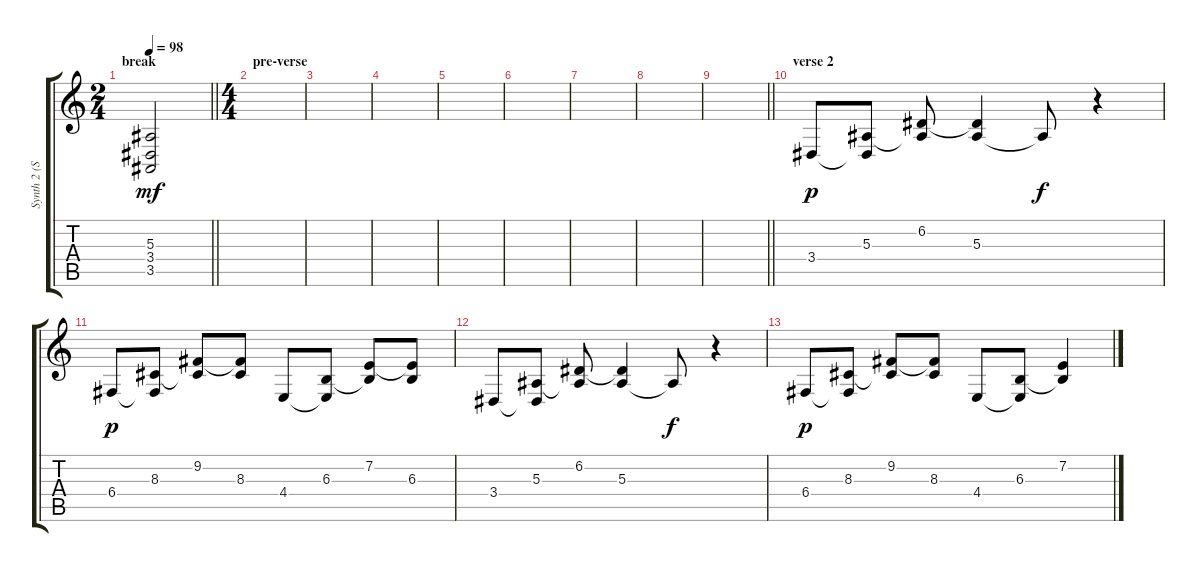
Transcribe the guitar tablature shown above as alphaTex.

\track ("Synth 2 (Semple)" "Synth 2 (S") {instrument lead1square}
\staff {score tabs}
\tuning (D4 A3 F3 C3 G2 C2) {hide}
\ts (2 4)
\section ("" "break")
\tempo 98
\clef g2
\barLineRight lightlight
\ks c
(5.3 3.4 3.5).2{dy mf instrument reversecymbal} |
\ts (4 4)
\section ("" "pre-verse")
|
|
|
|
|
|
|
\barLineRight lightlight
|
\section ("" "verse 2")
3.4.8{dy p instrument musicbox} (5.3 3.4{t}).8 (6.2 5.3{t}).8 (6.2{t} 5.3).4 5.3{t}.8{dy f} r.4 |
6.4.8{dy p} (8.3 6.4{t}).8 (9.2 8.3{t}).8 (9.2{t} 8.3).8 4.4.8 (6.3 4.4{t}).8 (7.2 6.3{t}).8 (7.2{t} 6.3).8 |
3.4.8 (5.3 3.4{t}).8 (6.2 5.3{t}).8 (6.2{t} 5.3).4 5.3{t}.8{dy f} r.4 |
6.4.8{dy p} (8.3 6.4{t}).8 (9.2 8.3{t}).8 (9.2{t} 8.3).8 4.4.8 (6.3 4.4{t}).8 (7.2 6.3{t}).4
